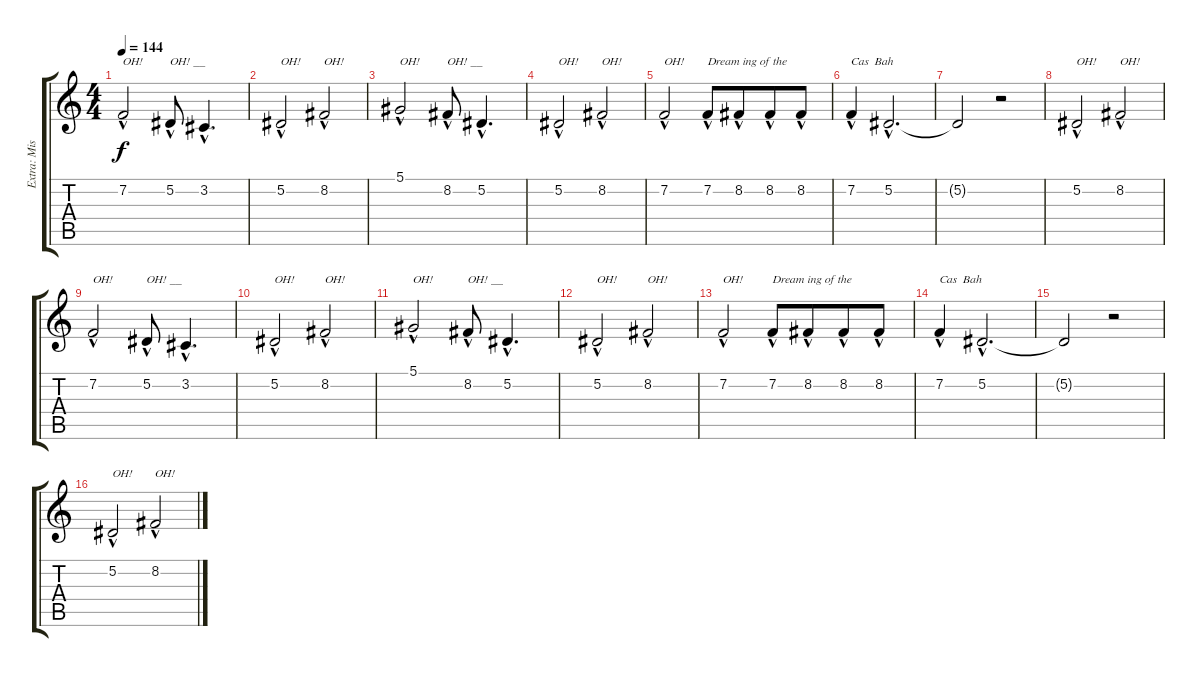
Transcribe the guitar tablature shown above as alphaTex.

\track ("Extra: Misc" "Extra: Mis") {instrument pad4choir}
\staff {score tabs}
\tuning (Eb4 Bb3 Gb3 Db3 Ab2 Eb2) {hide}
\ts (4 4)
\tempo 144
\clef g2
\ks c
7.2{hac}.2{txt "OH!" dy f} 5.2{hac}.8{txt "OH! __"} 3.2{hac}.4{d} |
5.2{hac}.2{txt "OH!"} 8.2{hac}.2{txt "OH!"} |
5.1{hac}.2{txt "OH!"} 8.2{hac}.8{txt "OH! __"} 5.2{hac}.4{d} |
5.2{hac}.2{txt "OH!"} 8.2{hac}.2{txt "OH!"} |
7.2{hac}.2{txt "OH!"} 7.2{hac}.8{txt "Dream ing of the"} 8.2{hac}.8{beam merge} 8.2{hac}.8 8.2{hac}.8 |
7.2{hac}.4{txt "Cas  Bah"} 5.2{hac}.2{d} |
5.2{t}.2 r.2 |
5.2{hac}.2{txt "OH!"} 8.2{hac}.2{txt "OH!"} |
7.2{hac}.2{txt "OH!"} 5.2{hac}.8{txt "OH! __"} 3.2{hac}.4{d} |
5.2{hac}.2{txt "OH!"} 8.2{hac}.2{txt "OH!"} |
5.1{hac}.2{txt "OH!"} 8.2{hac}.8{txt "OH! __"} 5.2{hac}.4{d} |
5.2{hac}.2{txt "OH!"} 8.2{hac}.2{txt "OH!"} |
7.2{hac}.2{txt "OH!"} 7.2{hac}.8{txt "Dream ing of the"} 8.2{hac}.8{beam merge} 8.2{hac}.8 8.2{hac}.8 |
7.2{hac}.4{txt "Cas  Bah"} 5.2{hac}.2{d} |
5.2{t}.2 r.2 |
5.2{hac}.2{txt "OH!"} 8.2{hac}.2{txt "OH!"}
